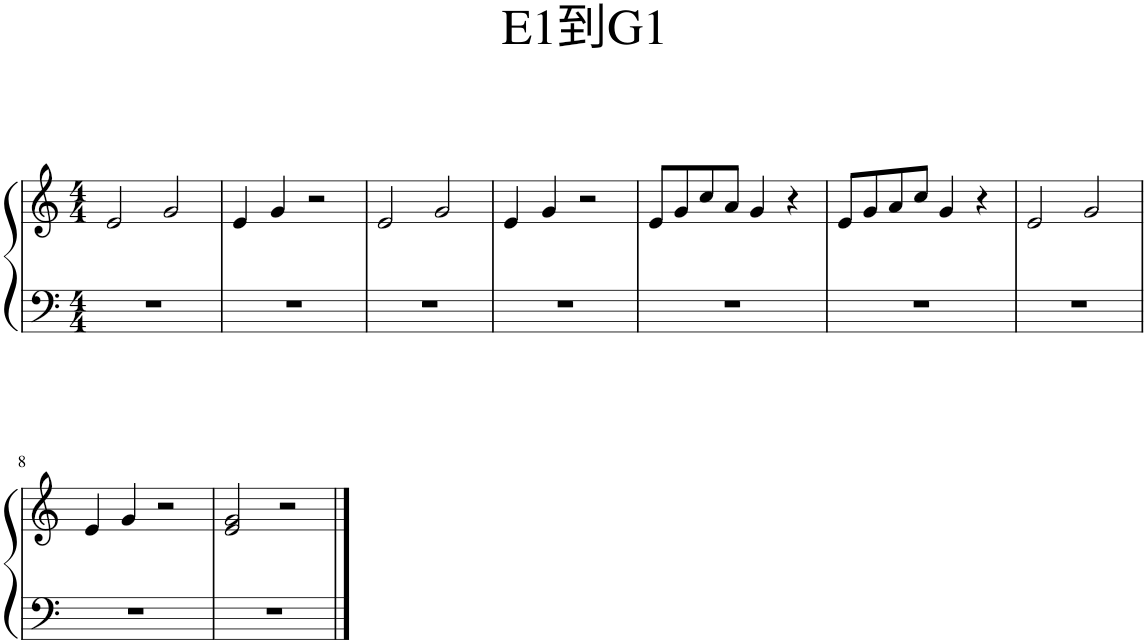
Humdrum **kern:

**kern	**kern
*part1	*part1
*staff2	*staff1
*I"钢琴	*
*clefF4	*clefG2
*k[]	*k[]
*M4/4	*M4/4
=1	=1
1r	2e/
.	2g/
=2	=2
1r	4e/
.	4g/
.	2r
=3	=3
1r	2e/
.	2g/
=4	=4
1r	4e/
.	4g/
.	2r
=5	=5
1r	8e/L
.	8g/
.	8cc/
.	8a/J
.	4g/
.	4r
=6	=6
1r	8e/L
.	8g/
.	8a/
.	8cc/J
.	4g/
.	4r
=7	=7
1r	2e/
.	2g/
!!LO:LB:g=z
=8	=8
1r	4e/
.	4g/
.	2r
=9	=9
1r	2e/ 2g/
.	2r
==	==
*-	*-
